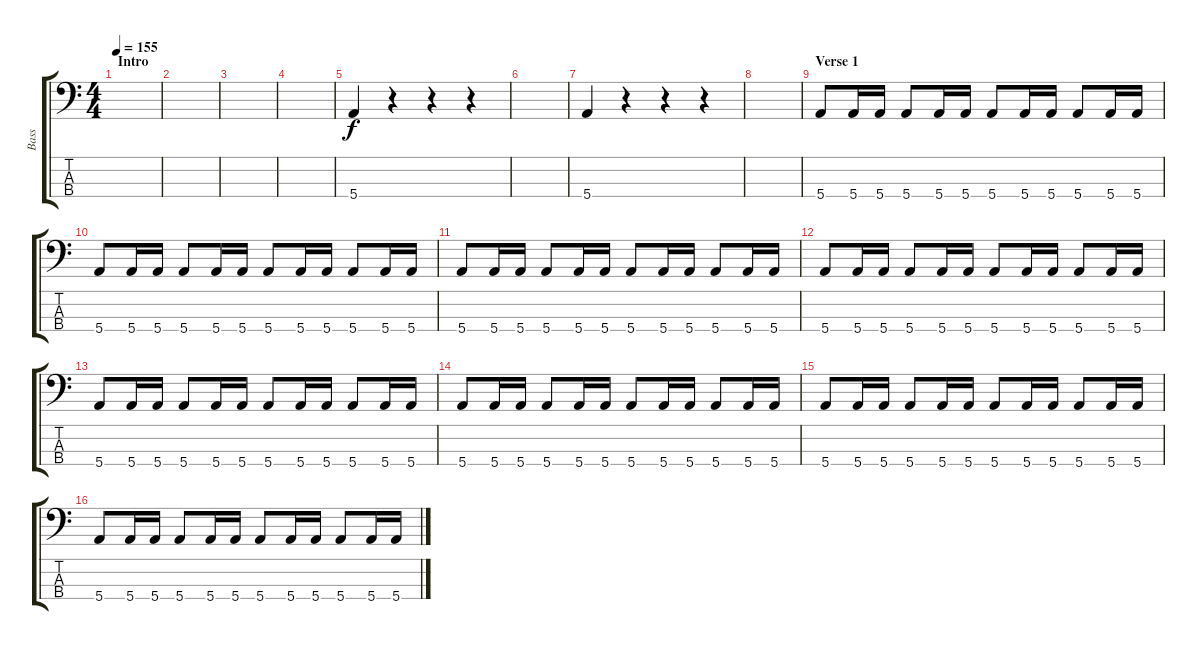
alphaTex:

\track ("Bass" "Bass") {instrument electricbasspick}
\staff {score tabs}
\tuning (G2 D2 A1 E1) {hide}
\ts (4 4)
\section ("" "Intro")
\tempo 155
\clef f4
\ks c
|
|
|
|
5.4.4 r.4 r.4 r.4 |
|
5.4.4 r.4 r.4 r.4 |
|
\section ("" "Verse 1")
5.4.8 5.4.16 5.4.16 5.4.8 5.4.16 5.4.16 5.4.8 5.4.16 5.4.16 5.4.8 5.4.16 5.4.16 |
5.4.8 5.4.16 5.4.16 5.4.8 5.4.16 5.4.16 5.4.8 5.4.16 5.4.16 5.4.8 5.4.16 5.4.16 |
5.4.8 5.4.16 5.4.16 5.4.8 5.4.16 5.4.16 5.4.8 5.4.16 5.4.16 5.4.8 5.4.16 5.4.16 |
5.4.8 5.4.16 5.4.16 5.4.8 5.4.16 5.4.16 5.4.8 5.4.16 5.4.16 5.4.8 5.4.16 5.4.16 |
5.4.8 5.4.16 5.4.16 5.4.8 5.4.16 5.4.16 5.4.8 5.4.16 5.4.16 5.4.8 5.4.16 5.4.16 |
5.4.8 5.4.16 5.4.16 5.4.8 5.4.16 5.4.16 5.4.8 5.4.16 5.4.16 5.4.8 5.4.16 5.4.16 |
5.4.8 5.4.16 5.4.16 5.4.8 5.4.16 5.4.16 5.4.8 5.4.16 5.4.16 5.4.8 5.4.16 5.4.16 |
5.4.8 5.4.16 5.4.16 5.4.8 5.4.16 5.4.16 5.4.8 5.4.16 5.4.16 5.4.8 5.4.16 5.4.16
